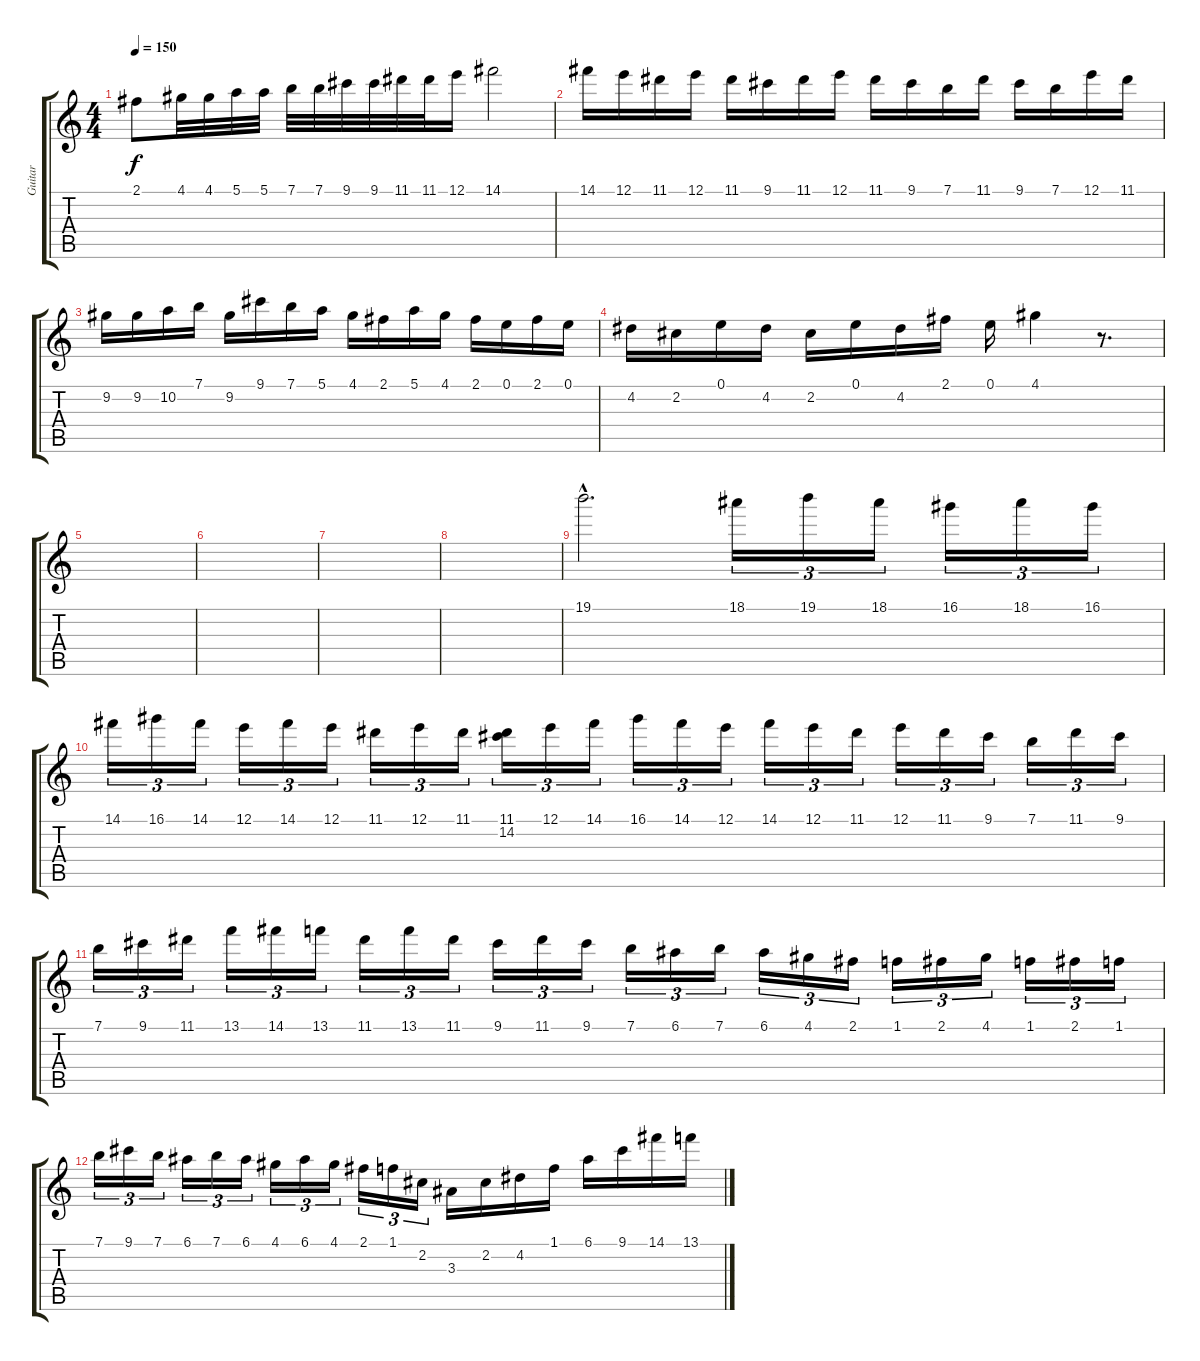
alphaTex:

\track ("Guitar" "Guitar") {instrument distortionguitar}
\staff {score tabs}
\tuning (E4 B3 G3 D3 A2 E2) {hide}
\ts (4 4)
\tempo 150
\clef g2
\ks c
2.1.8{dy f} 4.1.32 4.1.32 5.1.32 5.1.32 7.1.32 7.1.32 9.1.32 9.1.32 11.1.32 11.1.32 12.1.16 14.1.2 |
14.1.16 12.1.16 11.1.16 12.1.16 11.1.16 9.1.16 11.1.16 12.1.16 11.1.16 9.1.16 7.1.16 11.1.16 9.1.16 7.1.16 12.1.16 11.1.16 |
9.2.16 9.2.16 10.2.16 7.1.16 9.2.16 9.1.16 7.1.16 5.1.16 4.1.16 2.1.16 5.1.16 4.1.16 2.1.16 0.1.16 2.1.16 0.1.16 |
4.2.16 2.2.16 0.1.16 4.2.16 2.2.16 0.1.16 4.2.16 2.1.16 0.1.16 4.1.4 r.8{d} |
|
|
|
|
19.1{hac}.2{d} 18.1.16{tu (3 2)} 19.1.16{tu (3 2)} 18.1.16{tu (3 2)} 16.1.16{tu (3 2)} 18.1.16{tu (3 2)} 16.1.16{tu (3 2)} |
14.1.16{tu (3 2)} 16.1.16{tu (3 2)} 14.1.16{tu (3 2)} 12.1.16{tu (3 2)} 14.1.16{tu (3 2)} 12.1.16{tu (3 2)} 11.1.16{tu (3 2)} 12.1.16{tu (3 2)} 11.1.16{tu (3 2)} (11.1 14.2).16{tu (3 2)} 12.1.16{tu (3 2)} 14.1.16{tu (3 2)} 16.1.16{tu (3 2)} 14.1.16{tu (3 2)} 12.1.16{tu (3 2)} 14.1.16{tu (3 2)} 12.1.16{tu (3 2)} 11.1.16{tu (3 2)} 12.1.16{tu (3 2)} 11.1.16{tu (3 2)} 9.1.16{tu (3 2)} 7.1.16{tu (3 2)} 11.1.16{tu (3 2)} 9.1.16{tu (3 2)} |
7.1.16{tu (3 2)} 9.1.16{tu (3 2)} 11.1.16{tu (3 2)} 13.1.16{tu (3 2)} 14.1.16{tu (3 2)} 13.1.16{tu (3 2)} 11.1.16{tu (3 2)} 13.1.16{tu (3 2)} 11.1.16{tu (3 2)} 9.1.16{tu (3 2)} 11.1.16{tu (3 2)} 9.1.16{tu (3 2)} 7.1.16{tu (3 2)} 6.1.16{tu (3 2)} 7.1.16{tu (3 2)} 6.1.16{tu (3 2)} 4.1.16{tu (3 2)} 2.1.16{tu (3 2)} 1.1.16{tu (3 2)} 2.1.16{tu (3 2)} 4.1.16{tu (3 2)} 1.1.16{tu (3 2)} 2.1.16{tu (3 2)} 1.1.16{tu (3 2)} |
7.1.16{tu (3 2)} 9.1.16{tu (3 2)} 7.1.16{tu (3 2)} 6.1.16{tu (3 2)} 7.1.16{tu (3 2)} 6.1.16{tu (3 2)} 4.1.16{tu (3 2)} 6.1.16{tu (3 2)} 4.1.16{tu (3 2)} 2.1.16{tu (3 2)} 1.1.16{tu (3 2)} 2.2.16{tu (3 2)} 3.3.16 2.2.16 4.2.16 1.1.16 6.1.16 9.1.16 14.1.16 13.1.16
